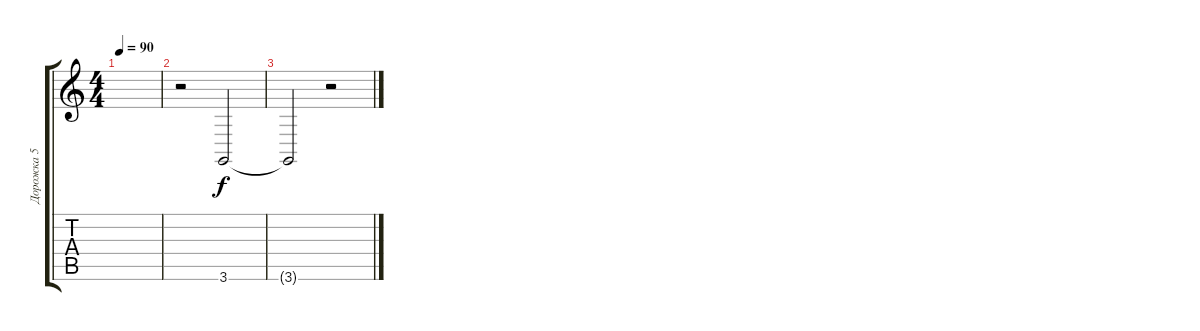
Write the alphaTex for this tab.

\track ("Дорожка 5" "Дорожка 5") {instrument seashore}
\staff {score tabs}
\tuning (E4 B3 G3 D3 A2 E2) {hide}
\ts (4 4)
\tempo 90
\clef g2
\ks c
|
r.2 3.6.2 |
3.6{t}.2 r.2
